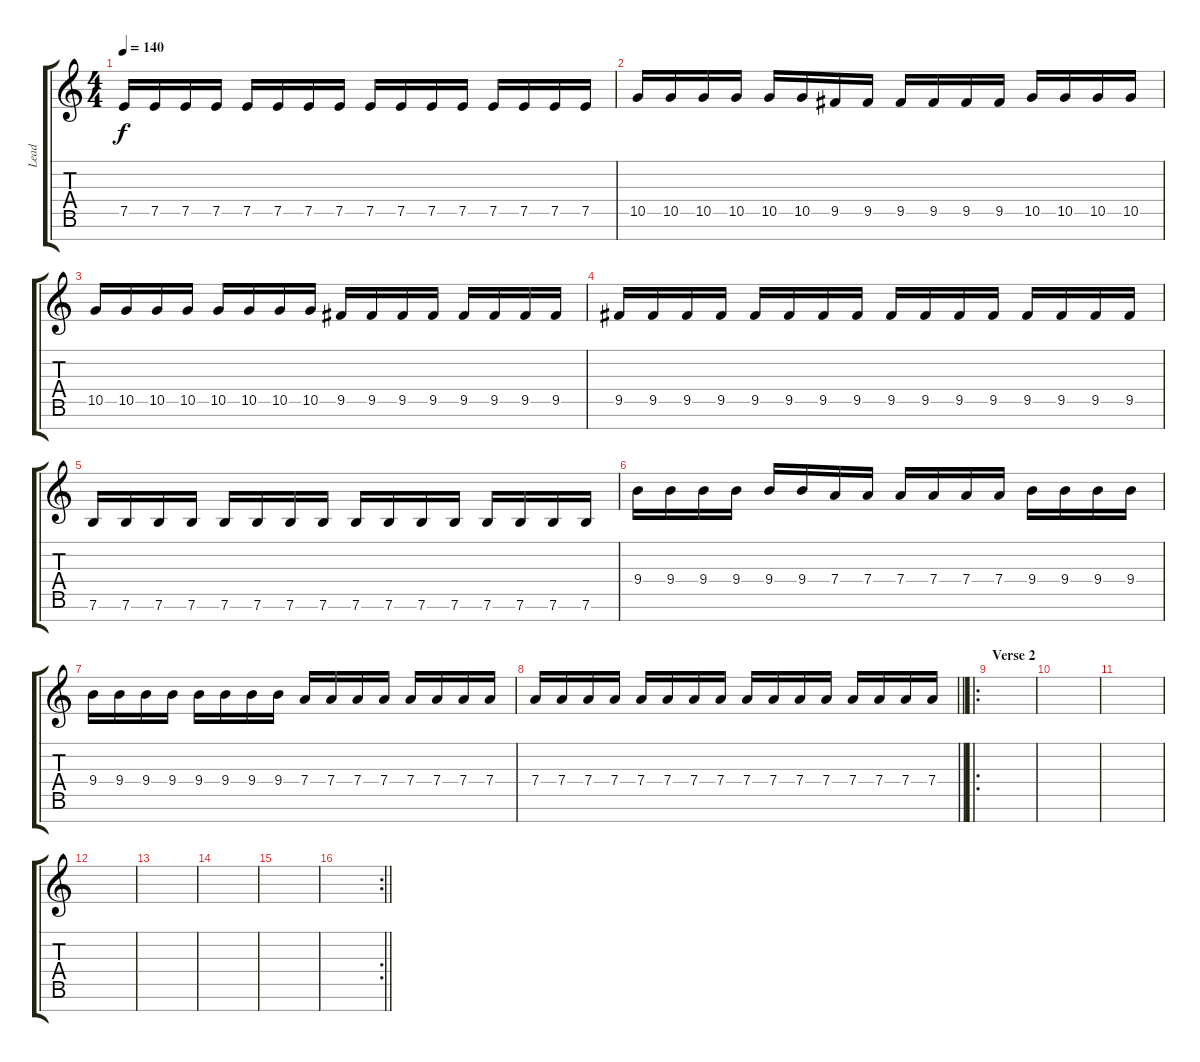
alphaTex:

\track ("Lead" "Lead") {instrument distortionguitar}
\staff {score tabs}
\tuning (E4 B3 G3 D3 A2 E2 B1) {hide}
\ts (4 4)
\tempo 140
\clef g2
\ks c
7.5.16{dy f} 7.5.16 7.5.16 7.5.16 7.5.16 7.5.16 7.5.16 7.5.16 7.5.16 7.5.16 7.5.16 7.5.16 7.5.16 7.5.16 7.5.16 7.5.16 |
10.5.16 10.5.16 10.5.16 10.5.16 10.5.16 10.5.16 9.5.16 9.5.16 9.5.16 9.5.16 9.5.16 9.5.16 10.5.16 10.5.16 10.5.16 10.5.16 |
10.5.16 10.5.16 10.5.16 10.5.16 10.5.16 10.5.16 10.5.16 10.5.16 9.5.16 9.5.16 9.5.16 9.5.16 9.5.16 9.5.16 9.5.16 9.5.16 |
9.5.16 9.5.16 9.5.16 9.5.16 9.5.16 9.5.16 9.5.16 9.5.16 9.5.16 9.5.16 9.5.16 9.5.16 9.5.16 9.5.16 9.5.16 9.5.16 |
7.6.16 7.6.16 7.6.16 7.6.16 7.6.16 7.6.16 7.6.16 7.6.16 7.6.16 7.6.16 7.6.16 7.6.16 7.6.16 7.6.16 7.6.16 7.6.16 |
9.4.16 9.4.16 9.4.16 9.4.16 9.4.16 9.4.16 7.4.16 7.4.16 7.4.16 7.4.16 7.4.16 7.4.16 9.4.16 9.4.16 9.4.16 9.4.16 |
9.4.16 9.4.16 9.4.16 9.4.16 9.4.16 9.4.16 9.4.16 9.4.16 7.4.16 7.4.16 7.4.16 7.4.16 7.4.16 7.4.16 7.4.16 7.4.16 |
\barLineRight lightlight
7.4.16 7.4.16 7.4.16 7.4.16 7.4.16 7.4.16 7.4.16 7.4.16 7.4.16 7.4.16 7.4.16 7.4.16 7.4.16 7.4.16 7.4.16 7.4.16 |
\ro
\section ("" "Verse 2")
|
|
|
|
|
|
|
\rc 2
\barLineRight lightlight
